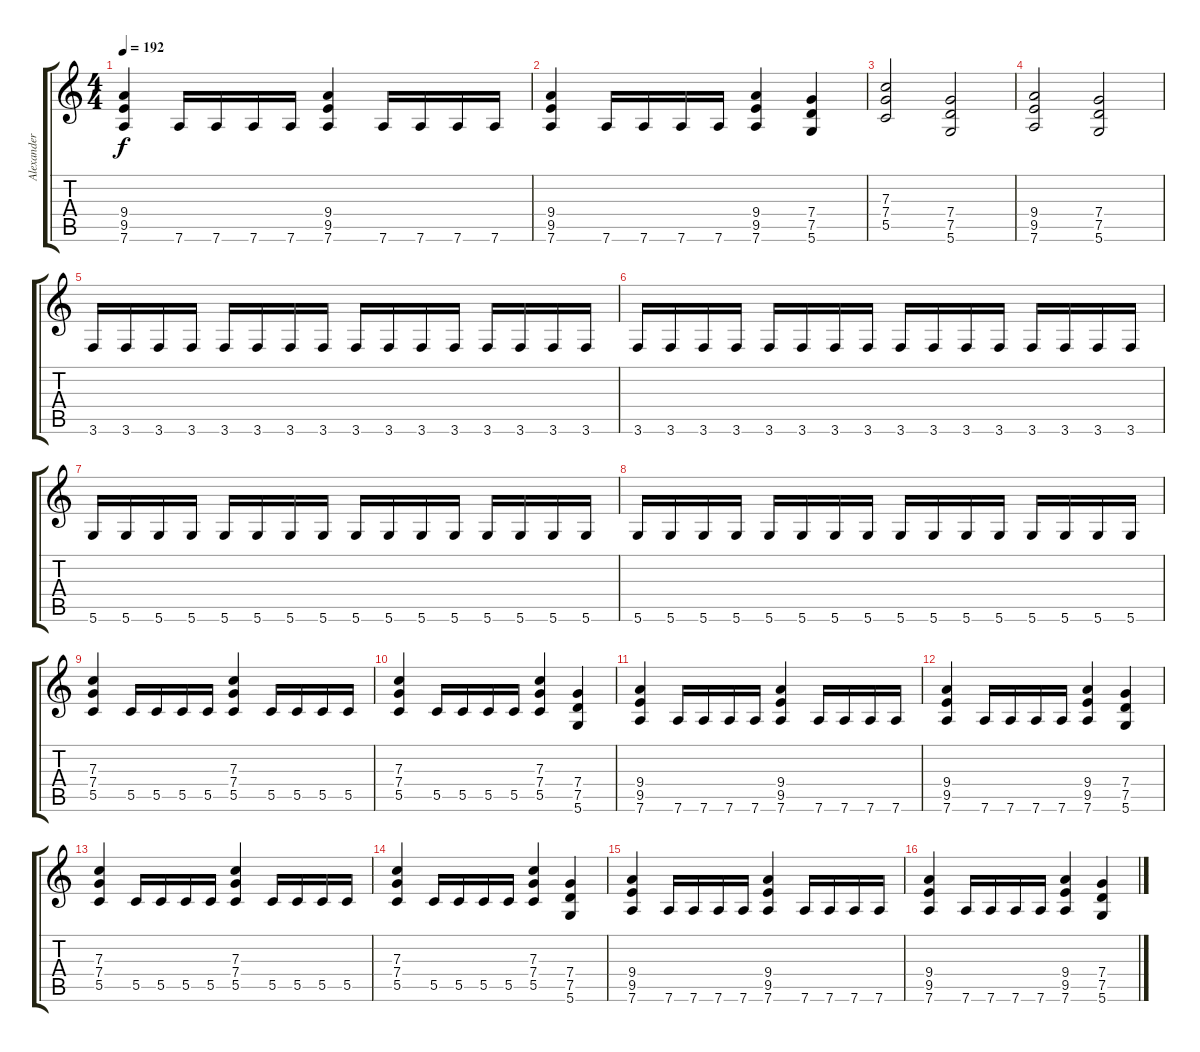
\track ("Alexander Kuoppala " "Alexander ") {instrument distortionguitar}
\staff {score tabs}
\tuning (D4 A3 F3 C3 G2 D2) {hide}
\ts (4 4)
\tempo 192
\clef g2
\ks c
(9.4 9.5 7.6).4{dy f} 7.6.16 7.6.16 7.6.16 7.6.16 (9.4 9.5 7.6).4 7.6.16 7.6.16 7.6.16 7.6.16 |
(9.4 9.5 7.6).4 7.6.16 7.6.16 7.6.16 7.6.16 (9.4 9.5 7.6).4 (7.4 7.5 5.6).4 |
(7.3 7.4 5.5).2 (7.4 7.5 5.6).2 |
(9.4 9.5 7.6).2 (7.4 7.5 5.6).2 |
3.6.16 3.6.16 3.6.16 3.6.16 3.6.16 3.6.16 3.6.16 3.6.16 3.6.16 3.6.16 3.6.16 3.6.16 3.6.16 3.6.16 3.6.16 3.6.16 |
3.6.16 3.6.16 3.6.16 3.6.16 3.6.16 3.6.16 3.6.16 3.6.16 3.6.16 3.6.16 3.6.16 3.6.16 3.6.16 3.6.16 3.6.16 3.6.16 |
5.6.16 5.6.16 5.6.16 5.6.16 5.6.16 5.6.16 5.6.16 5.6.16 5.6.16 5.6.16 5.6.16 5.6.16 5.6.16 5.6.16 5.6.16 5.6.16 |
5.6.16 5.6.16 5.6.16 5.6.16 5.6.16 5.6.16 5.6.16 5.6.16 5.6.16 5.6.16 5.6.16 5.6.16 5.6.16 5.6.16 5.6.16 5.6.16 |
(7.3 7.4 5.5).4 5.5.16 5.5.16 5.5.16 5.5.16 (7.3 7.4 5.5).4 5.5.16 5.5.16 5.5.16 5.5.16 |
(7.3 7.4 5.5).4 5.5.16 5.5.16 5.5.16 5.5.16 (7.3 7.4 5.5).4 (7.4 7.5 5.6).4 |
(9.4 9.5 7.6).4 7.6.16 7.6.16 7.6.16 7.6.16 (9.4 9.5 7.6).4 7.6.16 7.6.16 7.6.16 7.6.16 |
(9.4 9.5 7.6).4 7.6.16 7.6.16 7.6.16 7.6.16 (9.4 9.5 7.6).4 (7.4 7.5 5.6).4 |
(7.3 7.4 5.5).4 5.5.16 5.5.16 5.5.16 5.5.16 (7.3 7.4 5.5).4 5.5.16 5.5.16 5.5.16 5.5.16 |
(7.3 7.4 5.5).4 5.5.16 5.5.16 5.5.16 5.5.16 (7.3 7.4 5.5).4 (7.4 7.5 5.6).4 |
(9.4 9.5 7.6).4 7.6.16 7.6.16 7.6.16 7.6.16 (9.4 9.5 7.6).4 7.6.16 7.6.16 7.6.16 7.6.16 |
(9.4 9.5 7.6).4 7.6.16 7.6.16 7.6.16 7.6.16 (9.4 9.5 7.6).4 (7.4 7.5 5.6).4
